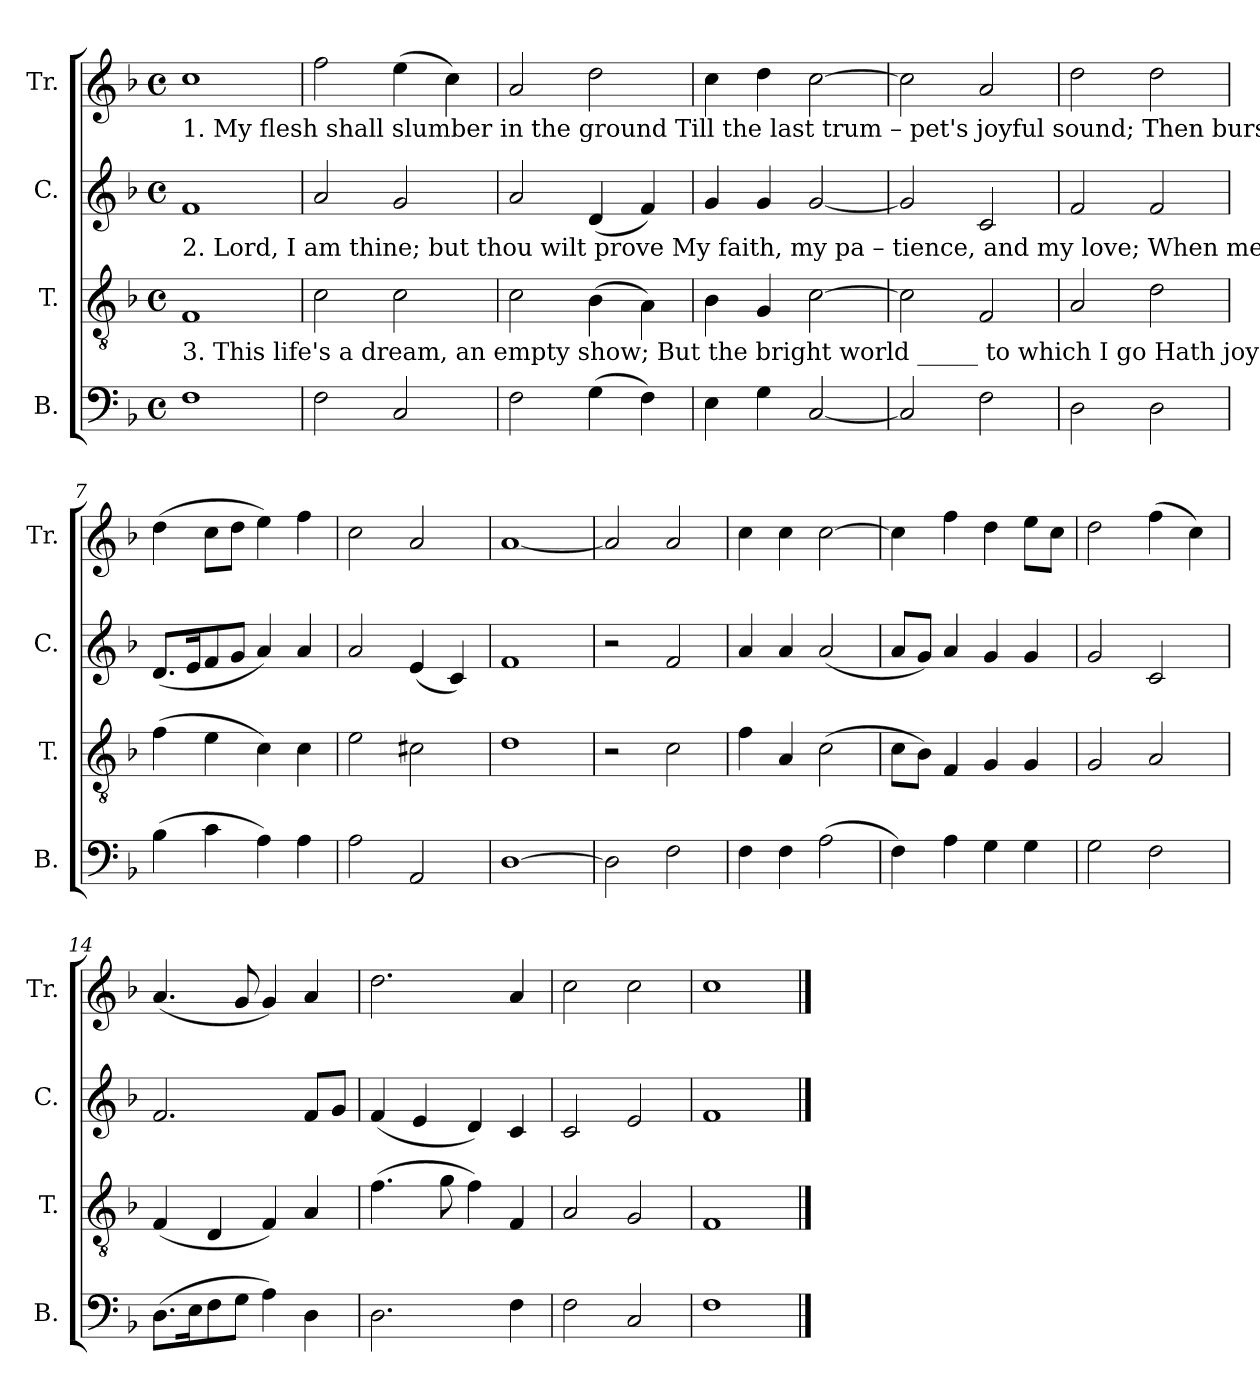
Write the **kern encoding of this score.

**kern	**kern	**kern	**kern
*part4	*part3	*part2	*part1
*staff4	*staff3	*staff2	*staff1
*I"B.	*I"T.	*I"C.	*I"Tr.
*I'B.	*I'T.	*I'C.	*I'Tr.
*clefF4	*clefGv2	*clefG2	*clefG2
*k[b-]	*k[b-]	*k[b-]	*k[b-]
*M4/4	*M4/4	*M4/4	*M4/4
*met(c)	*met(c)	*met(c)	*met(c)
*MM120	*MM120	*MM120	*MM120
=1	=1	=1	=1
!	!	!	!LO:TX:b:t=1. My flesh shall slumber in the ground   Till the last  trum       –      pet's  joyful sound; Then burst the chains with sweet surprise, And  in ___________  my     Sa     –    vior's image  rise.
!	!	!LO:TX:b:t=2. Lord, I am thine; but thou wilt prove  My faith, my pa       –     tience,  and  my  love;     When men of spite  against me   join,  They  are                    the     sword,    the hand is thine.	!
!	!LO:TX:b:t=3. This life's  a  dream, an  empty show;  But the bright world _____  to   which   I    go     Hath joys sub – stan – tial  and sincere&colon; When shall __________ I      wake       and find me there?	!	!
1F!	1F!	1f!	1cc!
=2	=2	=2	=2
2F!\	2c!\	2a!/	2ff!\
2C!/	2c!\	2g!/	(>4ee!\
.	.	.	4cc!\)
=3	=3	=3	=3
2F!\	2c!\	2a!/	2a!/
(>4G!\	(>4B-!\	(<4d!/	2dd!\
4F!\)	4A!\)	4f!/)	.
=4	=4	=4	=4
4E!\	4B-!\	4g!/	4cc!\
4G!\	4G!/	4g!/	4dd!\
[2C!/	[2c!\	[2g!/	[2cc!\
=5	=5	=5	=5
2C!/]	2c!\]	2g!/]	2cc!\]
2F!\	2F!/	2c!/	2a!/
=6	=6	=6	=6
2D!\	2A!/	2f!/	2dd!\
2D!\	2d!\	2f!/	2dd!\
=7	=7	=7	=7
(>4B-!\	(>4f!\	(<8.d!/L	(>4dd!\
.	.	16e!/K	.
4c!\	4e!\	8f!/	8cc!\L
.	.	8g!/J	8dd!\J
4A!\)	4c!\)	4a!/)	4ee!\)
4A!\	4c!\	4a!/	4ff!\
=8	=8	=8	=8
2A!\	2e!\	2a!/	2cc!\
2AA!/	2c#X!\	(<4e!/	2a!/
.	.	4c!/)	.
=9	=9	=9	=9
[1D!	1d!	1f!	[1a!
=10	=10	=10	=10
2D!\]	2r	2r	2a!/]
2F!\	2c!\	2f!/	2a!/
=11	=11	=11	=11
4F!\	4f!\	4a!/	4cc!\
4F!\	4A!/	4a!/	4cc!\
(>2A!\	(>2c!\	(<2a!/	[2cc!\
=12	=12	=12	=12
4F!\)	8c!\L	8a!/L	4cc!\]
.	8B-!\J)	8g!/J)	.
4A!\	4F!/	4a!/	4ff!\
4G!\	4G!/	4g!/	4dd!\
4G!\	4G!/	4g!/	8ee!\L
.	.	.	8cc!\J
=13	=13	=13	=13
2G!\	2G!/	2g!/	2dd!\
2F!\	2A!/	2c!/	(>4ff!\
.	.	.	4cc!\)
=14	=14	=14	=14
(>8.D!\L	(<4F!/	2.f!/	(<4.a!/
16E!\K	.	.	.
8F!\	4D!/	.	.
8G!\J	.	.	8g!/
4A!\)	4F!/)	.	4g!/)
4D!\	4A!/	8f!/L	4a!/
.	.	8g!/J	.
=15	=15	=15	=15
2.D!\	(>4.f!\	(<4f!/	2.dd!\
.	.	4e!/	.
.	8g!\	.	.
.	4f!\)	4d!/)	.
4F!\	4F!/	4c!/	4a!/
=16	=16	=16	=16
2F!\	2A!/	2c!/	2cc!\
2C!/	2G!/	2e!/	2cc!\
=17	=17	=17	=17
1F!	1F!	1f!	1cc!
==	==	==	==
*-	*-	*-	*-
